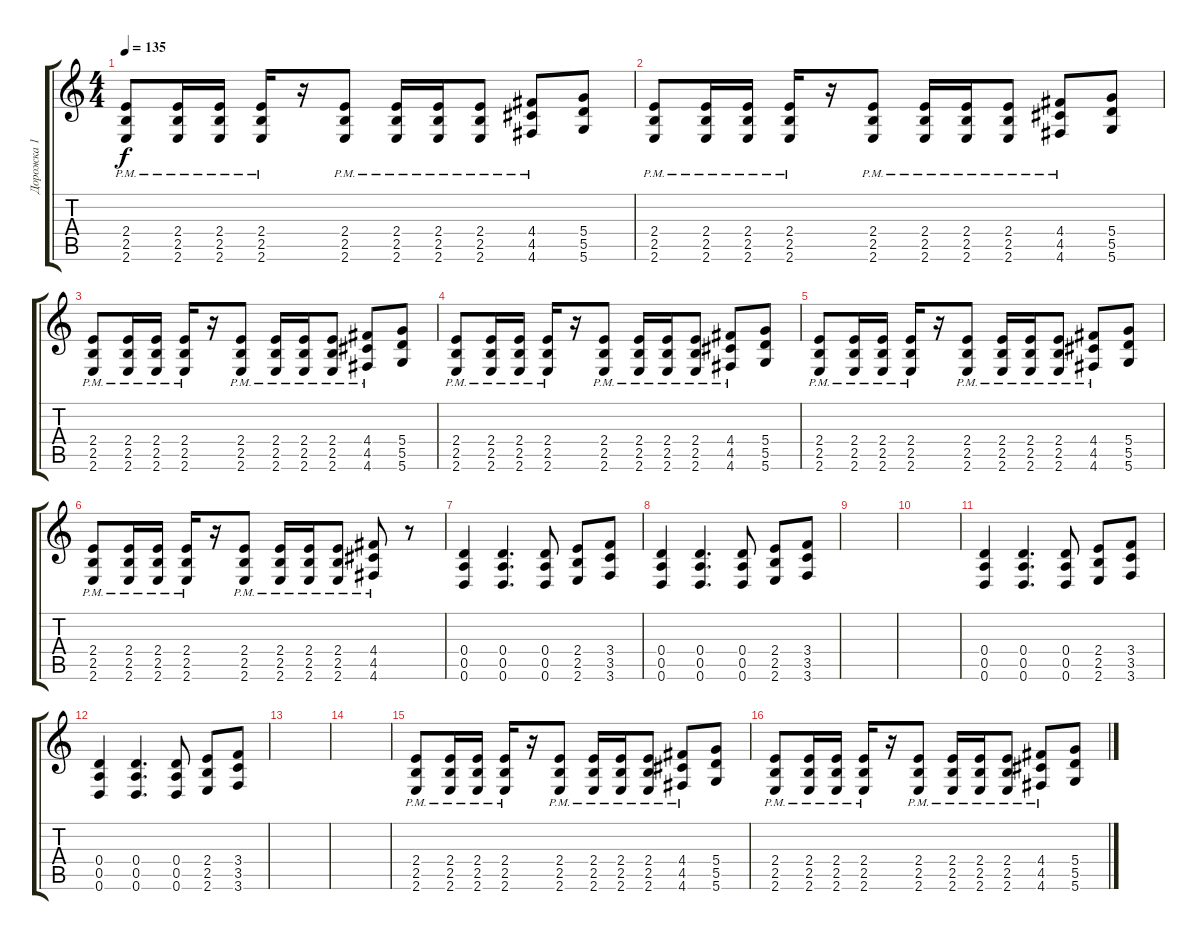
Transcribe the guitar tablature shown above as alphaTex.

\track ("Дорожка 1" "Дорожка 1") {instrument distortionguitar}
\staff {score tabs}
\tuning (E4 B3 G3 D3 A2 D2) {hide}
\ts (4 4)
\tempo 135
\clef g2
\ks c
(2.4{pm} 2.5{pm} 2.6{pm}).8{dy f} (2.4{pm} 2.5{pm} 2.6{pm}).16 (2.4{pm} 2.5{pm} 2.6{pm}).16 (2.4{pm} 2.5{pm} 2.6{pm}).16 r.16 (2.4{pm} 2.5{pm} 2.6{pm}).8 (2.4{pm} 2.5{pm} 2.6{pm}).16 (2.4{pm} 2.5{pm} 2.6{pm}).16 (2.4{pm} 2.5{pm} 2.6{pm}).8 (4.4{pm} 4.5{pm} 4.6{pm}).8 (5.4 5.5 5.6).8 |
(2.4{pm} 2.5{pm} 2.6{pm}).8 (2.4{pm} 2.5{pm} 2.6{pm}).16 (2.4{pm} 2.5{pm} 2.6{pm}).16 (2.4{pm} 2.5{pm} 2.6{pm}).16 r.16 (2.4{pm} 2.5{pm} 2.6{pm}).8 (2.4{pm} 2.5{pm} 2.6{pm}).16 (2.4{pm} 2.5{pm} 2.6{pm}).16 (2.4{pm} 2.5{pm} 2.6{pm}).8 (4.4{pm} 4.5{pm} 4.6{pm}).8 (5.4 5.5 5.6).8 |
(2.4{pm} 2.5{pm} 2.6{pm}).8 (2.4{pm} 2.5{pm} 2.6{pm}).16 (2.4{pm} 2.5{pm} 2.6{pm}).16 (2.4{pm} 2.5{pm} 2.6{pm}).16 r.16 (2.4{pm} 2.5{pm} 2.6{pm}).8 (2.4{pm} 2.5{pm} 2.6{pm}).16 (2.4{pm} 2.5{pm} 2.6{pm}).16 (2.4{pm} 2.5{pm} 2.6{pm}).8 (4.4{pm} 4.5{pm} 4.6{pm}).8 (5.4 5.5 5.6).8 |
(2.4{pm} 2.5{pm} 2.6{pm}).8 (2.4{pm} 2.5{pm} 2.6{pm}).16 (2.4{pm} 2.5{pm} 2.6{pm}).16 (2.4{pm} 2.5{pm} 2.6{pm}).16 r.16 (2.4{pm} 2.5{pm} 2.6{pm}).8 (2.4{pm} 2.5{pm} 2.6{pm}).16 (2.4{pm} 2.5{pm} 2.6{pm}).16 (2.4{pm} 2.5{pm} 2.6{pm}).8 (4.4{pm} 4.5{pm} 4.6{pm}).8 (5.4 5.5 5.6).8 |
(2.4{pm} 2.5{pm} 2.6{pm}).8 (2.4{pm} 2.5{pm} 2.6{pm}).16 (2.4{pm} 2.5{pm} 2.6{pm}).16 (2.4{pm} 2.5{pm} 2.6{pm}).16 r.16 (2.4{pm} 2.5{pm} 2.6{pm}).8 (2.4{pm} 2.5{pm} 2.6{pm}).16 (2.4{pm} 2.5{pm} 2.6{pm}).16 (2.4{pm} 2.5{pm} 2.6{pm}).8 (4.4{pm} 4.5{pm} 4.6{pm}).8 (5.4 5.5 5.6).8 |
(2.4{pm} 2.5{pm} 2.6{pm}).8 (2.4{pm} 2.5{pm} 2.6{pm}).16 (2.4{pm} 2.5{pm} 2.6{pm}).16 (2.4{pm} 2.5{pm} 2.6{pm}).16 r.16 (2.4{pm} 2.5{pm} 2.6{pm}).8 (2.4{pm} 2.5{pm} 2.6{pm}).16 (2.4{pm} 2.5{pm} 2.6{pm}).16 (2.4{pm} 2.5{pm} 2.6{pm}).8 (4.4{pm} 4.5{pm} 4.6{pm}).8 r.8 |
(0.4 0.5 0.6).4 (0.4 0.5 0.6).4{d} (0.4 0.5 0.6).8 (2.4 2.5 2.6).8 (3.4 3.5 3.6).8 |
(0.4 0.5 0.6).4 (0.4 0.5 0.6).4{d} (0.4 0.5 0.6).8 (2.4 2.5 2.6).8 (3.4 3.5 3.6).8 |
|
|
(0.4 0.5 0.6).4 (0.4 0.5 0.6).4{d} (0.4 0.5 0.6).8 (2.4 2.5 2.6).8 (3.4 3.5 3.6).8 |
(0.4 0.5 0.6).4 (0.4 0.5 0.6).4{d} (0.4 0.5 0.6).8 (2.4 2.5 2.6).8 (3.4 3.5 3.6).8 |
|
|
(2.4{pm} 2.5{pm} 2.6{pm}).8 (2.4{pm} 2.5{pm} 2.6{pm}).16 (2.4{pm} 2.5{pm} 2.6{pm}).16 (2.4{pm} 2.5{pm} 2.6{pm}).16 r.16 (2.4{pm} 2.5{pm} 2.6{pm}).8 (2.4{pm} 2.5{pm} 2.6{pm}).16 (2.4{pm} 2.5{pm} 2.6{pm}).16 (2.4{pm} 2.5{pm} 2.6{pm}).8 (4.4{pm} 4.5{pm} 4.6{pm}).8 (5.4 5.5 5.6).8 |
(2.4{pm} 2.5{pm} 2.6{pm}).8 (2.4{pm} 2.5{pm} 2.6{pm}).16 (2.4{pm} 2.5{pm} 2.6{pm}).16 (2.4{pm} 2.5{pm} 2.6{pm}).16 r.16 (2.4{pm} 2.5{pm} 2.6{pm}).8 (2.4{pm} 2.5{pm} 2.6{pm}).16 (2.4{pm} 2.5{pm} 2.6{pm}).16 (2.4{pm} 2.5{pm} 2.6{pm}).8 (4.4{pm} 4.5{pm} 4.6{pm}).8 (5.4 5.5 5.6).8
